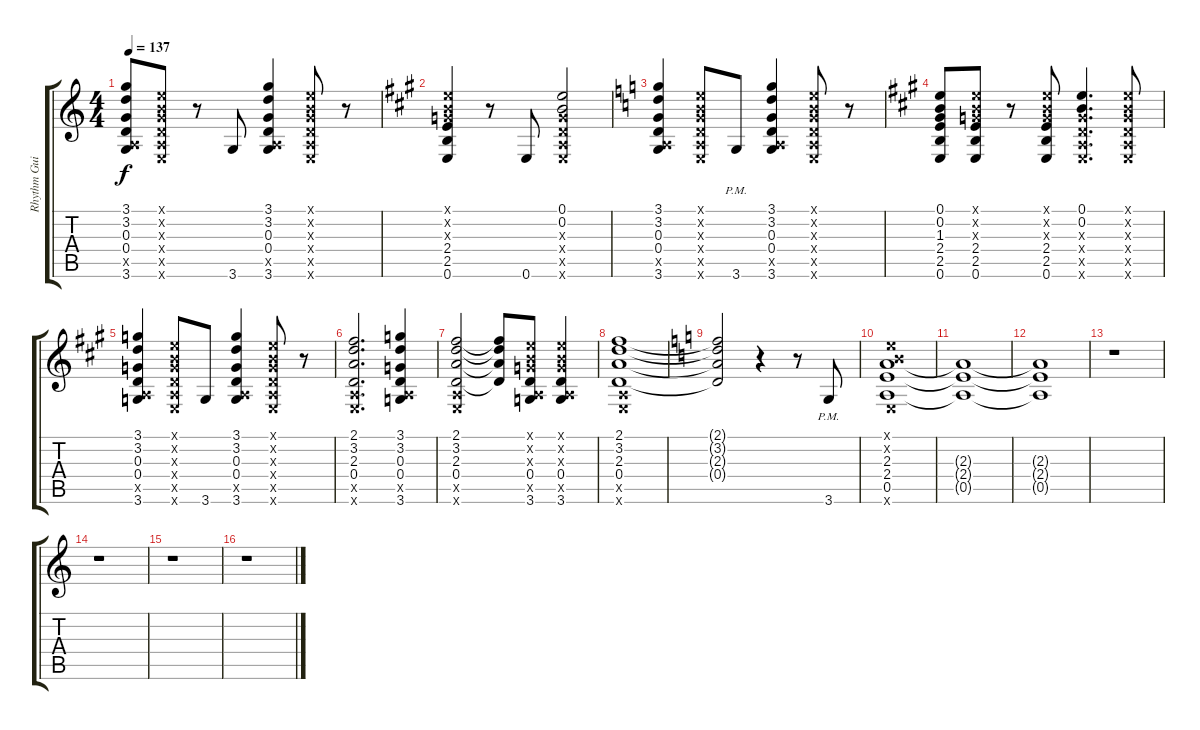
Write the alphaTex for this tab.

\track ("Rhythm Guitar" "Rhythm Gui") {instrument acousticguitarsteel}
\staff {score tabs}
\tuning (E4 B3 G3 D3 A2 E2) {hide}
\ts (4 4)
\tempo 137
\clef g2
\ks c
(3.1 3.2 0.3 0.4 0.5{x} 3.6).8{dy f} (0.1{x} 0.2{x} 0.3{x} 0.4{x} 0.5{x} 0.6{x}).8 r.8 3.6.8 (3.1 3.2 0.3 0.4 0.5{x} 3.6).4 (0.1{x} 0.2{x} 0.3{x} 0.4{x} 0.5{x} 0.6{x}).8 r.8 |
\ks a
(0.1{x} 0.2{x} 0.3{x} 2.4 2.5 0.6).4 r.8 0.6.8 (0.1 0.2 0.3{x} 0.4{x} 0.5{x} 0.6{x}).2 |
\ks c
(3.1 3.2 0.3 0.4 0.5{x} 3.6).4 (0.1{x} 0.2{x} 0.3{x} 0.4{x} 0.5{x} 0.6{x}).8 3.6{pm}.8 (3.1 3.2 0.3 0.4 0.5{x} 3.6).4 (0.1{x} 0.2{x} 0.3{x} 0.4{x} 0.5{x} 0.6{x}).8 r.8 |
\ks a
(0.1 0.2 1.3 2.4 2.5 0.6).8 (0.1{x} 0.2{x} 0.3{x} 2.4 2.5 0.6).8 r.8 (0.1{x} 0.2{x} 0.3{x} 2.4 2.5 0.6).8 (0.1 0.2 0.3{x} 0.4{x} 0.5{x} 0.6{x}).4{d} (0.1{x} 0.2{x} 0.3{x} 0.4{x} 0.5{x} 0.6{x}).8 |
(3.1 3.2 0.3 0.4 0.5{x} 3.6).4 (0.1{x} 0.2{x} 0.3{x} 0.4{x} 0.5{x} 0.6{x}).8 3.6.8 (3.1 3.2 0.3 0.4 0.5{x} 3.6).4 (0.1{x} 0.2{x} 0.3{x} 0.4{x} 0.5{x} 0.6{x}).8 r.8 |
(2.1 3.2 2.3 0.4 0.5{x} 0.6{x}).2{d} (3.1 3.2 0.3 0.4 0.5{x} 3.6).4 |
(2.1 3.2 2.3 0.4 0.5{x} 0.6{x}).2 (2.1{t} 3.2{t} 2.3{t} 0.4{t}).8 (0.1{x} 0.2{x} 0.3{x} 0.4 0.5{x} 3.6).8 (0.1{x} 0.2{x} 0.3{x} 0.4 0.5{x} 3.6).4 |
(2.1 3.2 2.3 0.4 0.5{x} 0.6{x}).1 |
\ks c
(2.1{t} 3.2{t} 2.3{t} 0.4{t}).2 r.4 r.8 3.6{pm}.8 |
(0.1{x} 0.2{x} 2.3 2.4 0.5 0.6{x}).1 |
(2.3{t} 2.4{t} 0.5{t}).1 |
(2.3{t} 2.4{t} 0.5{t}).1 |
r.1 |
r.1 |
r.1 |
r.1
